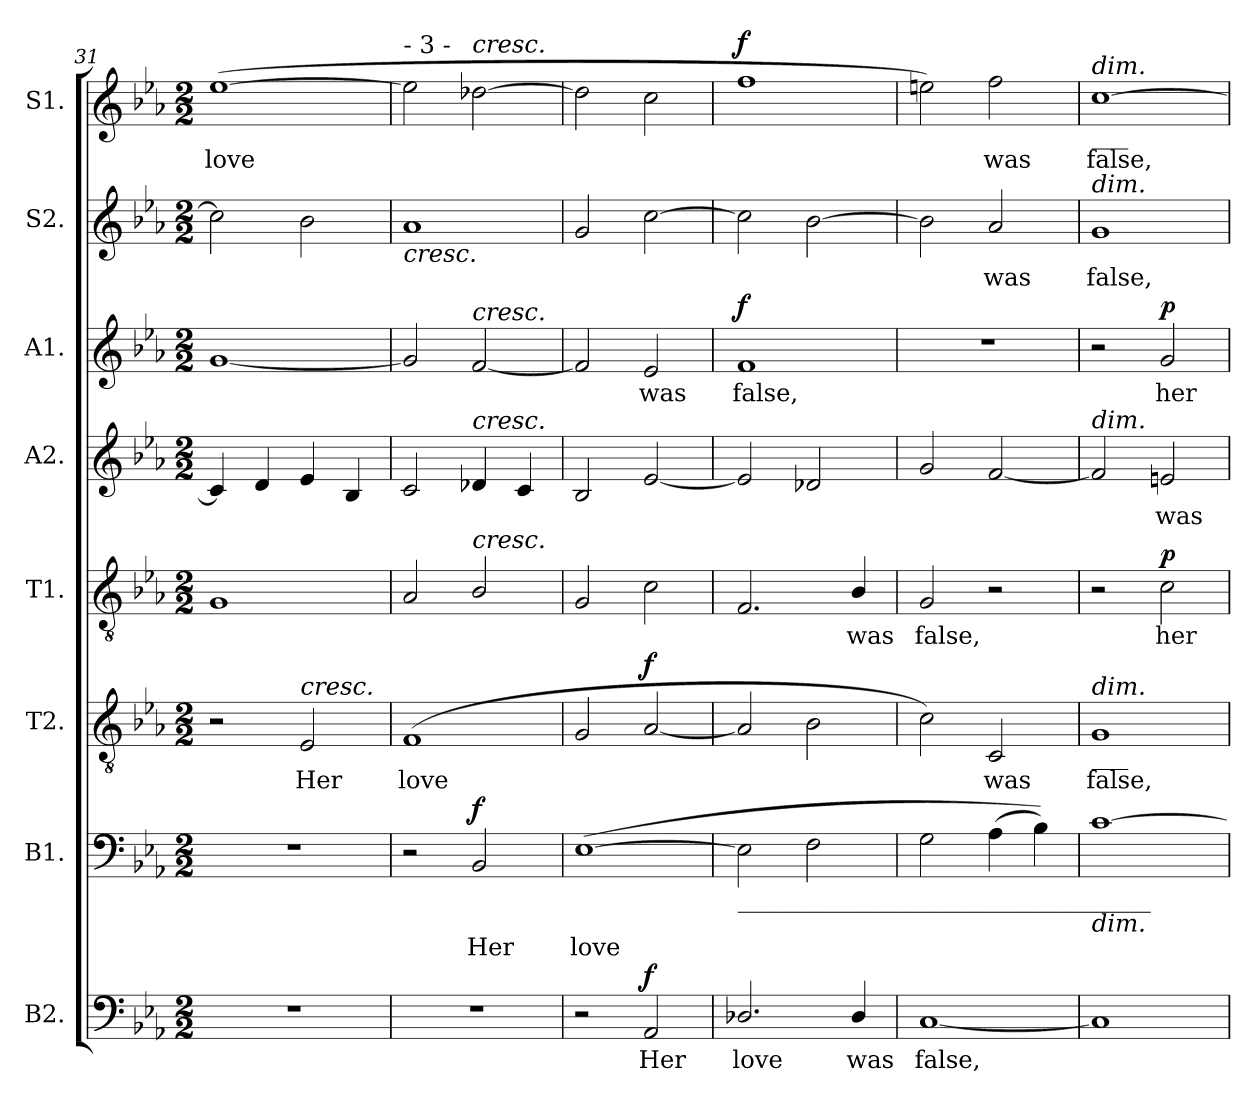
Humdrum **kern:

**kern	**text	**dynam	**kern	**text	**dynam	**kern	**text	**dynam	**kern	**text	**dynam	**kern	**text	**kern	**text	**dynam	**kern	**text	**kern	**text	**dynam
*part8	*part8	*part8	*part7	*part7	*part7	*part6	*part6	*part6	*part5	*part5	*part5	*part4	*part4	*part3	*part3	*part3	*part2	*part2	*part1	*part1	*part1
*staff8	*staff8	*staff8	*staff7	*staff7	*staff7	*staff6	*staff6	*staff6	*staff5	*staff5	*staff5	*staff4	*staff4	*staff3	*staff3	*staff3	*staff2	*staff2	*staff1	*staff1	*staff1
*I"B2.	*	*	*I"B1.	*	*	*I"T2.	*	*	*I"T1.	*	*	*I"A2.	*	*I"A1.	*	*	*I"S2.	*	*I"S1.	*	*
*clefF4	*	*	*clefF4	*	*	*clefGv2	*	*	*clefGv2	*	*	*clefG2	*	*clefG2	*	*	*clefG2	*	*clefG2	*	*
*k[b-e-a-]	*	*	*k[b-e-a-]	*	*	*k[b-e-a-]	*	*	*k[b-e-a-]	*	*	*k[b-e-a-]	*	*k[b-e-a-]	*	*	*k[b-e-a-]	*	*k[b-e-a-]	*	*
*E-:	*	*	*E-:	*	*	*E-:	*	*	*E-:	*	*	*E-:	*	*E-:	*	*	*E-:	*	*E-:	*	*
*M2/2	*	*	*M2/2	*	*	*M2/2	*	*	*M2/2	*	*	*M2/2	*	*M2/2	*	*	*M2/2	*	*M2/2	*	*
=31	=31	=31	=31	=31	=31	=31	=31	=31	=31	=31	=31	=31	=31	=31	=31	=31	=31	=31	=31	=31	=31
!	!	!	!	!	!	!	!	!	!	!	!	!	!	!	!	!	!	!	!	!LO:LY:b	!
1r	.	.	1r	.	.	2r	.	.	1G	.	.	4c]	.	[1g	.	.	2cc]	.	(>[1ee-	love	.
.	.	.	.	.	.	.	.	.	.	.	.	4d	.	.	.	.	.	.	.	.	.
!	!	!	!	!	!	!LO:TX:a:i:t=cresc.	!	!	!	!	!	!	!	!	!	!	!	!	!	!	!
!	!	!	!	!	!	!	!LO:LY:b	!	!	!	!	!	!	!	!	!	!	!	!	!	!
.	.	.	.	.	.	2E-	Her	.	.	.	.	4e-	.	.	.	.	2b-	.	.	.	.
.	.	.	.	.	.	.	.	.	.	.	.	4B-	.	.	.	.	.	.	.	.	.
=32	=32	=32	=32	=32	=32	=32	=32	=32	=32	=32	=32	=32	=32	=32	=32	=32	=32	=32	=32	=32	=32
!	!	!	!	!	!	!	!	!	!	!	!	!	!	!	!	!	!	!	!LO:TX:a:t=- 3 -	!	!
!	!	!	!	!	!	!	!	!	!	!	!	!	!	!	!	!	!LO:TX:b:i:t=cresc.	!	!	!	!
!	!	!	!	!	!	!	!LO:LY:b	!	!	!	!	!	!	!	!	!	!	!	!	!	!
1r	.	.	2r	.	.	(>1F	love	.	2A-	.	.	2c	.	2g]	.	.	1a-	.	2ee-]	.	.
!	!	!	!	!	!	!	!	!	!	!	!	!	!	!	!	!	!	!	!LO:TX:a:i:t=cresc.	!	!
!	!	!	!	!	!	!	!	!	!	!	!	!	!	!LO:TX:a:i:t=cresc.	!	!	!	!	!	!	!
!	!	!	!	!	!	!	!	!	!	!	!	!LO:TX:a:i:t=cresc.	!	!	!	!	!	!	!	!	!
!	!	!	!	!	!	!	!	!	!LO:TX:a:i:t=cresc.	!	!	!	!	!	!	!	!	!	!	!	!
!	!	!	!	!LO:LY:b	!LO:DY:a	!	!	!	!	!	!	!	!	!	!	!	!	!	!	!	!
.	.	.	2BB-	Her	f	.	.	.	2B-/	.	.	4d-X	.	[2f	.	.	.	.	[2dd-X	.	.
.	.	.	.	.	.	.	.	.	.	.	.	4c	.	.	.	.	.	.	.	.	.
=33	=33	=33	=33	=33	=33	=33	=33	=33	=33	=33	=33	=33	=33	=33	=33	=33	=33	=33	=33	=33	=33
!	!	!	!	!LO:LY:b	!	!	!	!	!	!	!	!	!	!	!	!	!	!	!	!	!
2r	.	.	(>[1E-	love	.	2G	.	.	2G	.	.	2B-	.	2f]	.	.	2g	.	2dd-]	.	.
!	!LO:LY:b	!LO:DY:a	!	!	!	!	!	!LO:DY:b	!	!	!	!	!	!	!LO:LY:b	!	!	!	!	!	!
2AA-	Her	f	.	.	.	[2A-	.	f	2c	.	.	[2e-	.	2e-	was	.	[2cc	.	2cc	.	.
=34	=34	=34	=34	=34	=34	=34	=34	=34	=34	=34	=34	=34	=34	=34	=34	=34	=34	=34	=34	=34	=34
!	!	!	!LO:TX:b:t=__________________________________	!	!	!	!	!	!	!	!	!	!	!	!	!	!	!	!	!	!
!	!LO:LY:b	!	!	!	!	!	!	!	!	!	!	!	!	!	!LO:LY:b	!LO:DY:a	!	!	!	!	!LO:DY:a
2.D-X/	love	.	2E-]	.	.	2A-]	.	.	2.F	.	.	2e-]	.	1f	false,	f	2cc]	.	1ff	.	f
.	.	.	2F	.	.	2B-	.	.	.	.	.	2d-X	.	.	.	.	[2b-	.	.	.	.
!	!LO:LY:b	!	!	!	!	!	!	!	!	!LO:LY:b	!	!	!	!	!	!	!	!	!	!	!
4D-/	was	.	.	.	.	.	.	.	4B-/	was	.	.	.	.	.	.	.	.	.	.	.
=35	=35	=35	=35	=35	=35	=35	=35	=35	=35	=35	=35	=35	=35	=35	=35	=35	=35	=35	=35	=35	=35
!	!LO:LY:b	!	!	!	!	!	!	!	!	!LO:LY:b	!	!	!	!	!	!	!	!	!	!	!
[1C	false,	.	2G	.	.	2c)	.	.	2G	false,	.	2g	.	1r	.	.	2b-]	.	2een)	.	.
!	!	!	!	!	!	!	!LO:LY:b	!	!	!	!	!	!	!	!	!	!	!LO:LY:b	!	!LO:LY:b	!
.	.	.	(>4A-	.	.	2C	was	.	2r	.	.	[2f	.	.	.	.	2a-	was	2ff	was	.
.	.	.	4B-))	.	.	.	.	.	.	.	.	.	.	.	.	.	.	.	.	.	.
=36	=36	=36	=36	=36	=36	=36	=36	=36	=36	=36	=36	=36	=36	=36	=36	=36	=36	=36	=36	=36	=36
!	!	!	!	!	!	!	!	!	!	!	!	!	!	!	!	!	!	!	!LO:TX:a:i:t=dim.	!	!
!	!	!	!	!	!	!	!	!	!	!	!	!	!	!	!	!	!	!	!LO:TX:b:t=___	!	!
!	!	!	!	!	!	!	!	!	!	!	!	!	!	!	!	!	!LO:TX:a:i:t=dim.	!	!	!	!
!	!	!	!	!	!	!	!	!	!	!	!	!LO:TX:a:i:t=dim.	!	!	!	!	!	!	!	!	!
!	!	!	!	!	!	!LO:TX:a:i:t=dim.	!	!	!	!	!	!	!	!	!	!	!	!	!	!	!
!	!	!	!	!	!	!LO:TX:b:t=___	!	!	!	!	!	!	!	!	!	!	!	!	!	!	!
!	!	!	!LO:TX:b:i:t=dim.	!	!	!	!	!	!	!	!	!	!	!	!	!	!	!	!	!	!
!	!	!	!	!	!	!	!LO:LY:b	!	!	!	!	!	!	!	!	!	!	!LO:LY:b	!	!LO:LY:b	!
1C]	.	.	[1c	.	.	1G	false,	.	2r	.	.	2f]	.	2r	.	.	1g	false,	[1cc	false,	.
!	!	!	!	!	!	!	!	!	!	!LO:LY:b	!LO:DY:a	!	!LO:LY:b	!	!LO:LY:b	!LO:DY:a	!	!	!	!	!
.	.	.	.	.	.	.	.	.	2c	her	p	2en	was	2g	her	p	.	.	.	.	.
=	=	=	=	=	=	=	=	=	=	=	=	=	=	=	=	=	=	=	=	=	=
*-	*-	*-	*-	*-	*-	*-	*-	*-	*-	*-	*-	*-	*-	*-	*-	*-	*-	*-	*-	*-	*-
